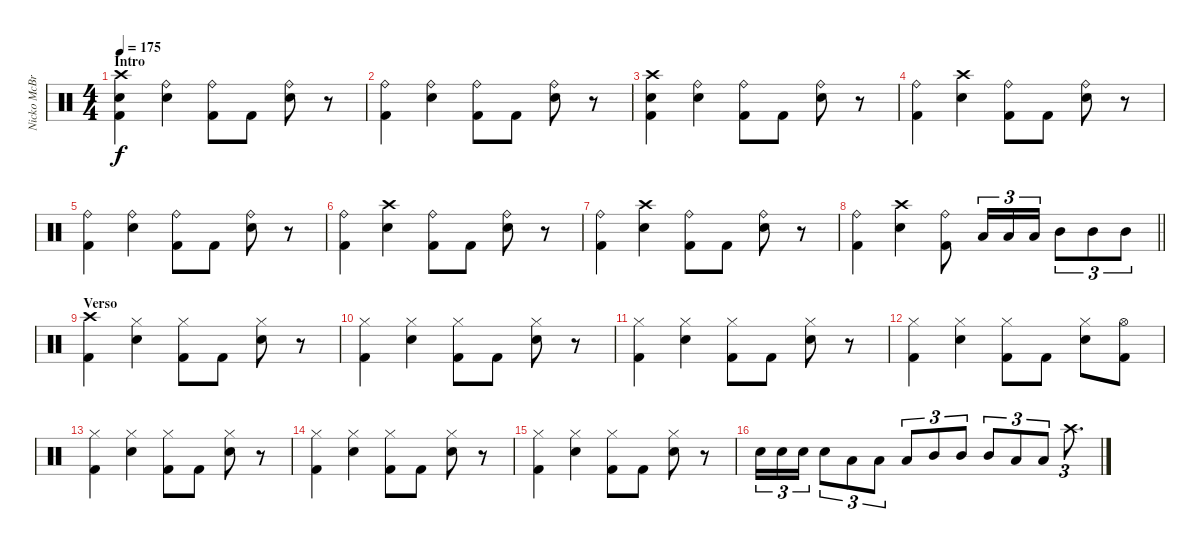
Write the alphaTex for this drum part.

\track ("Nicko McBrain" "Nicko McBr") {instrument percussion}
\staff {score}
\articulation defaults
\ts (4 4)
\section ("" "Intro")
\tempo 175
\clef neutral
\ks c
("Crash high (hit)" "Kick (hit) 2" "Snare (hit) 2").4{dy f} ("Ride (bell)" "Snare (hit) 2").4 ("Ride (bell)" "Kick (hit) 2").8 "Kick (hit) 2".8 ("Ride (bell)" "Snare (hit) 2").8 r.8 |
("Ride (bell)" "Kick (hit) 2").4 ("Ride (bell)" "Snare (hit) 2").4 ("Ride (bell)" "Kick (hit) 2").8 "Kick (hit) 2".8 ("Ride (bell)" "Snare (hit) 2").8 r.8 |
("Crash high (hit)" "Snare (hit) 2" "Kick (hit) 2").4 ("Ride (bell)" "Snare (hit) 2").4 ("Ride (bell)" "Kick (hit) 2").8 "Kick (hit) 2".8 ("Ride (bell)" "Snare (hit) 2").8 r.8 |
("Ride (bell)" "Kick (hit) 2").4 ("Crash high (hit)" "Snare (hit) 2").4 ("Ride (bell)" "Kick (hit) 2").8 "Kick (hit) 2".8 ("Ride (bell)" "Snare (hit) 2").8 r.8 |
("Ride (bell)" "Kick (hit) 2").4 ("Ride (bell)" "Snare (hit) 2").4 ("Ride (bell)" "Kick (hit) 2").8 "Kick (hit) 2".8 ("Ride (bell)" "Snare (hit) 2").8 r.8 |
("Ride (bell)" "Kick (hit) 2").4 ("Crash high (hit)" "Snare (hit) 2").4 ("Ride (bell)" "Kick (hit) 2").8 "Kick (hit) 2".8 ("Ride (bell)" "Snare (hit) 2").8 r.8 |
("Ride (bell)" "Kick (hit) 2").4 ("Crash high (hit)" "Snare (hit) 2").4 ("Ride (bell)" "Kick (hit) 2").8 "Kick (hit) 2".8 ("Ride (bell)" "Snare (hit) 2").8 r.8 |
\barLineRight lightlight
("Ride (bell)" "Kick (hit) 2").4 ("Crash high (hit)" "Snare (hit) 2").4 ("Ride (bell)" "Kick (hit) 2").8 "Low Tom (hit)".16{tu (3 2)} "Low Tom (hit)".16{tu (3 2)} "Low Tom (hit)".16{tu (3 2)} "Mid Tom (hit)".8{tu (3 2)} "Mid Tom (hit)".8{tu (3 2)} "Mid Tom (hit)".8{tu (3 2)} |
\section ("" "Verso")
("Crash high (hit)" "Kick (hit) 2").4 ("Hi-Hat (closed)" "Snare (hit) 2").4 ("Hi-Hat (closed)" "Kick (hit) 2").8 "Kick (hit) 2".8 ("Hi-Hat (closed)" "Snare (hit) 2").8 r.8 |
("Hi-Hat (closed)" "Kick (hit) 2").4 ("Hi-Hat (closed)" "Snare (hit) 2").4 ("Hi-Hat (closed)" "Kick (hit) 2").8 "Kick (hit) 2".8 ("Hi-Hat (closed)" "Snare (hit) 2").8 r.8 |
("Hi-Hat (closed)" "Kick (hit) 2").4 ("Hi-Hat (closed)" "Snare (hit) 2").4 ("Hi-Hat (closed)" "Kick (hit) 2").8 "Kick (hit) 2".8 ("Hi-Hat (closed)" "Snare (hit) 2").8 r.8 |
("Hi-Hat (closed)" "Kick (hit) 2").4 ("Hi-Hat (closed)" "Snare (hit) 2").4 ("Hi-Hat (closed)" "Kick (hit) 2").8 "Kick (hit) 2".8 ("Hi-Hat (closed)" "Snare (hit) 2").8 ("Hi-Hat (open)" "Kick (hit) 2").8 |
("Hi-Hat (closed)" "Kick (hit) 2").4 ("Hi-Hat (closed)" "Snare (hit) 2").4 ("Hi-Hat (closed)" "Kick (hit) 2").8 "Kick (hit) 2".8 ("Hi-Hat (closed)" "Snare (hit) 2").8 r.8 |
("Hi-Hat (closed)" "Kick (hit) 2").4 ("Hi-Hat (closed)" "Snare (hit) 2").4 ("Hi-Hat (closed)" "Kick (hit) 2").8 "Kick (hit) 2".8 ("Hi-Hat (closed)" "Snare (hit) 2").8 r.8 |
("Hi-Hat (closed)" "Kick (hit) 2").4 ("Hi-Hat (closed)" "Snare (hit) 2").4 ("Hi-Hat (closed)" "Kick (hit) 2").8 "Kick (hit) 2".8 ("Hi-Hat (closed)" "Snare (hit) 2").8 r.8 |
"Snare (hit) 2".16{tu (3 2)} "Snare (hit) 2".16{tu (3 2)} "Snare (hit) 2".16{tu (3 2)} "Snare (hit) 2".8{tu (3 2)} "Low Tom (hit)".8{tu (3 2)} "Low Tom (hit)".8{tu (3 2)} "Low Tom (hit)".8{tu (3 2)} "Mid Tom (hit)".8{tu (3 2)} "Mid Tom (hit)".8{tu (3 2)} "Mid Tom (hit)".8{tu (3 2)} "Low Tom (hit)".8{tu (3 2)} "Low Tom (hit)".8{tu (3 2)} "Crash high (hit)".8{d tu (3 2)}
